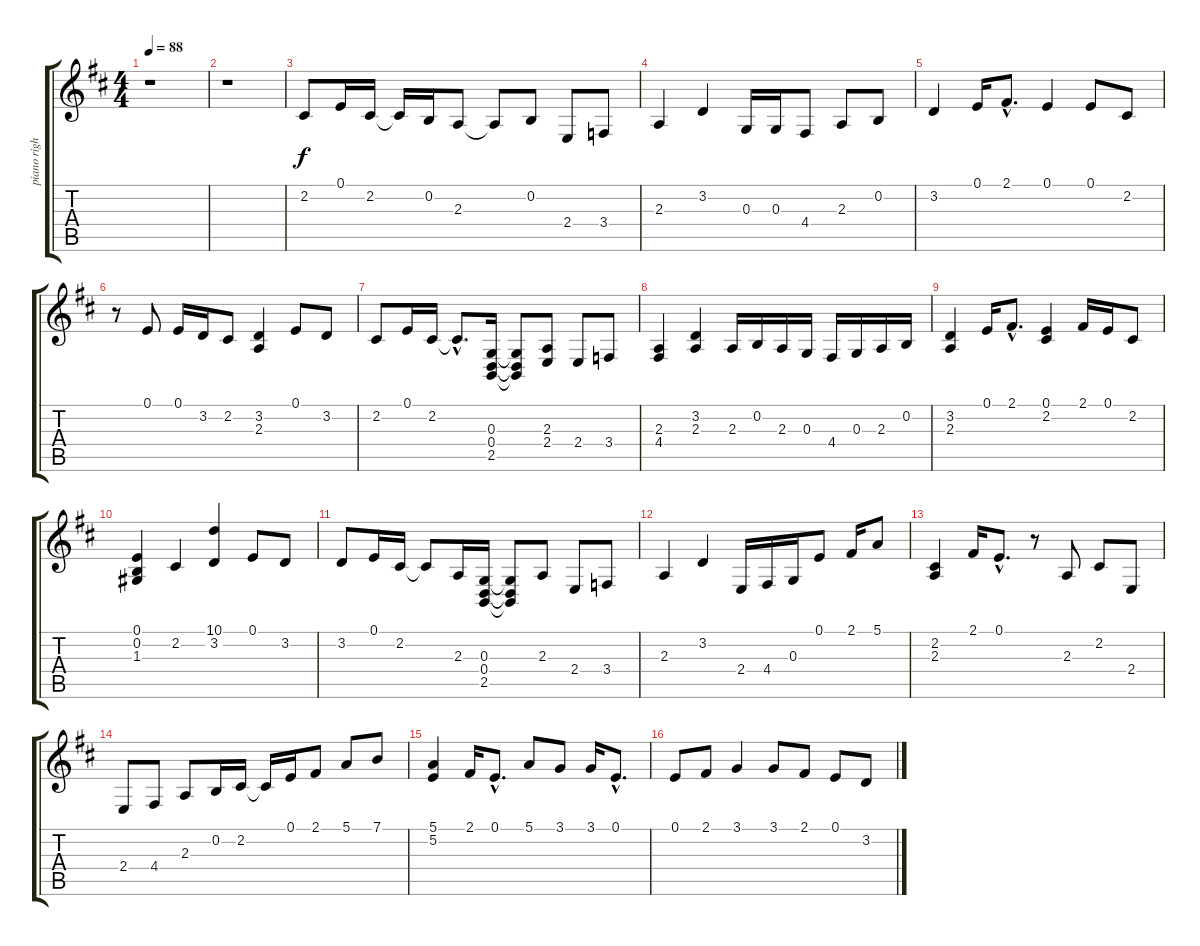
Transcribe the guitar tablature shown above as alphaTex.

\track ("piano right hand" "piano righ") {instrument brightacousticpiano}
\staff {score tabs}
\tuning (E4 B3 G3 D3 A2 E2) {hide}
\ts (4 4)
\tempo 88
\clef g2
\ks d
r.1{dy f instrument brightacousticpiano} |
r.1 |
2.2.8 0.1.16 2.2.16 2.2{t}.16 0.2.16 2.3.8 2.3{t}.8 0.2.8 2.4.8 3.4.8 |
2.3.4 3.2.4 0.3.16 0.3.16 4.4.8 2.3.8 0.2.8 |
3.2.4 0.1.16 2.1{hac}.8{d} 0.1.4 0.1.8 2.2.8 |
r.8 0.1.8 0.1.16 3.2.16 2.2.8 (3.2 2.3).4 0.1.8 3.2.8 |
2.2.8 0.1.16 2.2.16 2.2{hac t}.8{d} (0.3 0.4 2.5).16 (0.3{t} 0.4{t} 2.5{t}).8 (2.3 2.4).8 2.4.8 3.4.8 |
(2.3 4.4).4 (3.2 2.3).4 2.3.16 0.2.16 2.3.16 0.3.16 4.4.16 0.3.16 2.3.16 0.2.16 |
(3.2 2.3).4 0.1.16 2.1{hac}.8{d} (0.1 2.2).4 2.1.16 0.1.16 2.2.8 |
(0.1 0.2 1.3).4 2.2.4 (10.1 3.2).4 0.1.8 3.2.8 |
3.2.8 0.1.16 2.2.16 2.2{t}.8 2.3.16 (0.3 0.4 2.5).16 (0.3{t} 0.4{t} 2.5{t}).8 2.3.8 2.4.8 3.4.8 |
2.3.4 3.2.4 2.4.16 4.4.16 0.3.16 0.1.8 2.1.16 5.1.8 |
(2.2 2.3).4 2.1.16 0.1{hac}.8{d} r.8 2.3.8 2.2.8 2.4.8 |
2.4.8 4.4.8 2.3.8 0.2.16 2.2.16 2.2{t}.16 0.1.16 2.1.8 5.1.8 7.1.8 |
(5.1 5.2).4 2.1.16 0.1{hac}.8{d} 5.1.8 3.1.8 3.1.16 0.1{hac}.8{d} |
0.1.8 2.1.8 3.1.4 3.1.8 2.1.8 0.1.8 3.2.8
